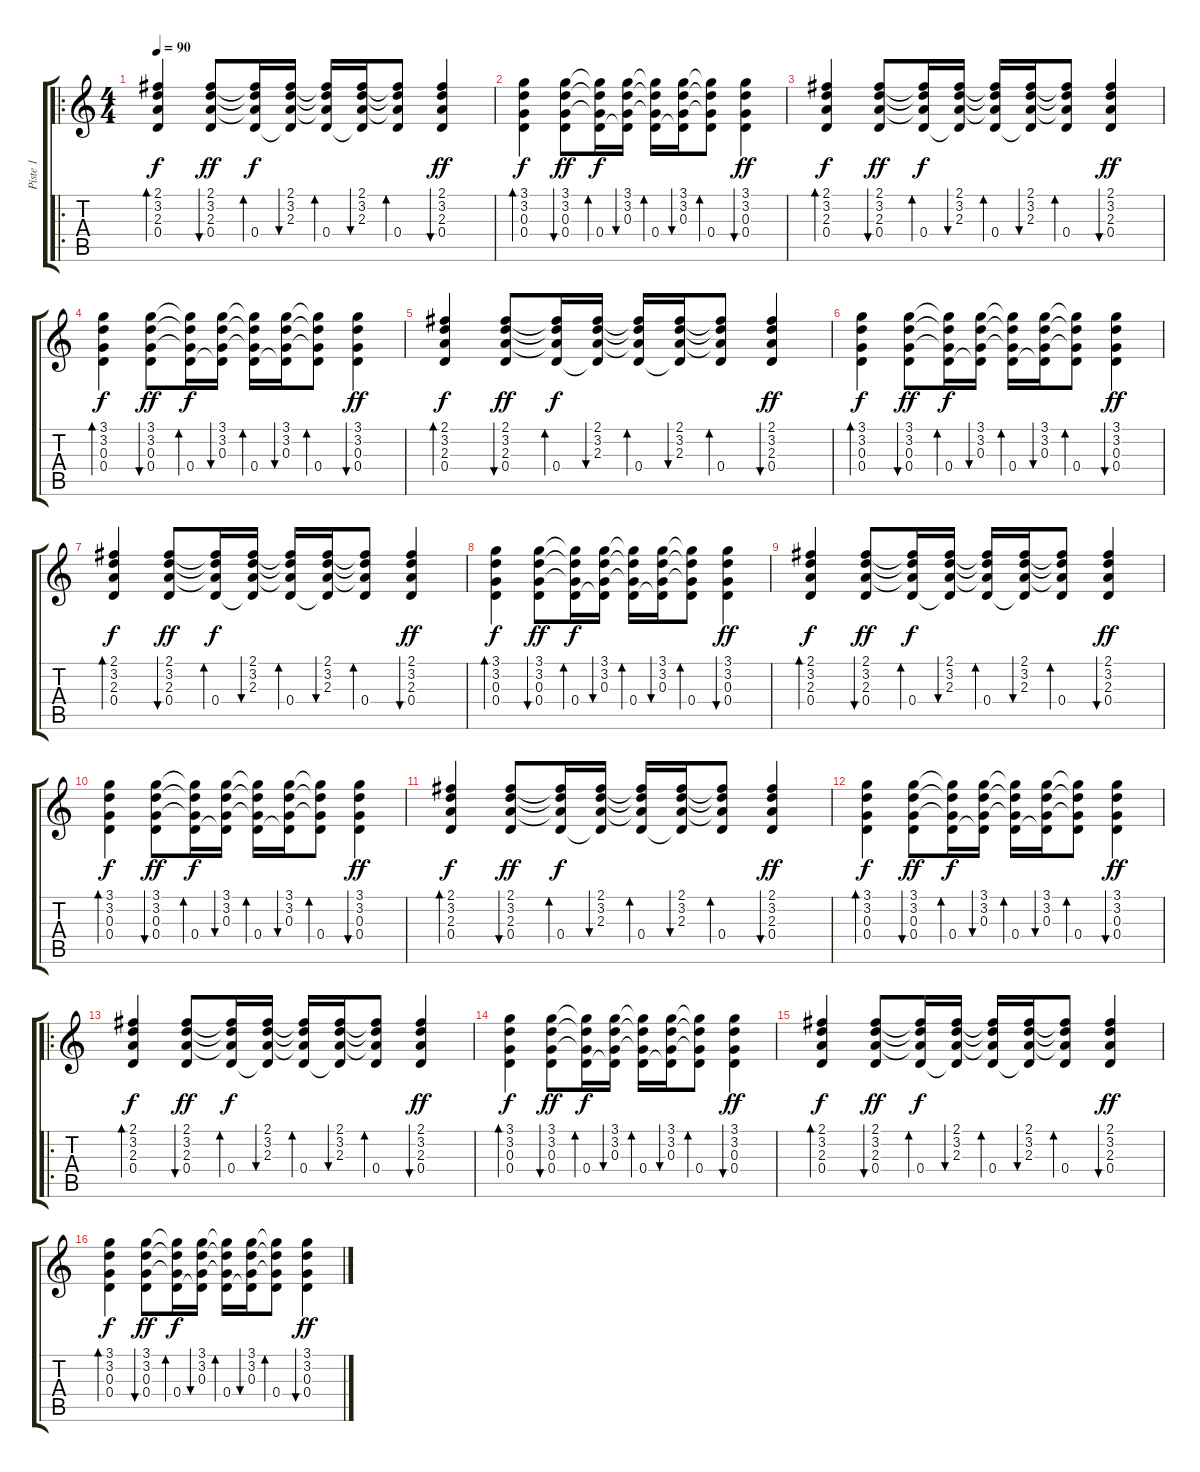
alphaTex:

\track ("Piste 1" "Piste 1") {instrument acousticguitarnylon}
\staff {score tabs}
\tuning (E4 B3 G3 D3 A2 E2) {hide}
\ro
\ts (4 4)
\tempo 90
\clef g2
\ks c
(2.1 3.2 2.3 0.4).4{bd 60 dy f instrument acousticguitarnylon} (2.1 3.2 2.3 0.4).8{bu 60 dy ff} (2.1{t} 3.2{t} 2.3{t} 0.4).16{bd 60 dy f} (2.1 3.2 2.3 0.4{t}).16{bu 60} (2.1{t} 3.2{t} 2.3{t} 0.4).16{bd 60} (2.1 3.2 2.3 0.4{t}).16{bu 60} (2.1{t} 3.2{t} 2.3{t} 0.4).8{bd 60} (2.1 3.2 2.3 0.4).4{bu 60 dy ff} |
(3.1 3.2 0.3 0.4).4{bd 60 dy f} (3.1 3.2 0.3 0.4).8{bu 60 dy ff} (3.1{t} 3.2{t} 0.3{t} 0.4).16{bd 60 dy f} (3.1 3.2 0.3 0.4{t}).16{bu 60} (3.1{t} 3.2{t} 0.3{t} 0.4).16{bd 60} (3.1 3.2 0.3 0.4{t}).16{bu 60} (3.1{t} 3.2{t} 0.3{t} 0.4).8{bd 60} (3.1 3.2 0.3 0.4).4{bu 60 dy ff} |
(2.1 3.2 2.3 0.4).4{bd 60 dy f} (2.1 3.2 2.3 0.4).8{bu 60 dy ff} (2.1{t} 3.2{t} 2.3{t} 0.4).16{bd 60 dy f} (2.1 3.2 2.3 0.4{t}).16{bu 60} (2.1{t} 3.2{t} 2.3{t} 0.4).16{bd 60} (2.1 3.2 2.3 0.4{t}).16{bu 60} (2.1{t} 3.2{t} 2.3{t} 0.4).8{bd 60} (2.1 3.2 2.3 0.4).4{bu 60 dy ff} |
(3.1 3.2 0.3 0.4).4{bd 60 dy f} (3.1 3.2 0.3 0.4).8{bu 60 dy ff} (3.1{t} 3.2{t} 0.3{t} 0.4).16{bd 60 dy f} (3.1 3.2 0.3 0.4{t}).16{bu 60} (3.1{t} 3.2{t} 0.3{t} 0.4).16{bd 60} (3.1 3.2 0.3 0.4{t}).16{bu 60} (3.1{t} 3.2{t} 0.3{t} 0.4).8{bd 60} (3.1 3.2 0.3 0.4).4{bu 60 dy ff} |
(2.1 3.2 2.3 0.4).4{bd 60 dy f} (2.1 3.2 2.3 0.4).8{bu 60 dy ff} (2.1{t} 3.2{t} 2.3{t} 0.4).16{bd 60 dy f} (2.1 3.2 2.3 0.4{t}).16{bu 60} (2.1{t} 3.2{t} 2.3{t} 0.4).16{bd 60} (2.1 3.2 2.3 0.4{t}).16{bu 60} (2.1{t} 3.2{t} 2.3{t} 0.4).8{bd 60} (2.1 3.2 2.3 0.4).4{bu 60 dy ff} |
(3.1 3.2 0.3 0.4).4{bd 60 dy f} (3.1 3.2 0.3 0.4).8{bu 60 dy ff} (3.1{t} 3.2{t} 0.3{t} 0.4).16{bd 60 dy f} (3.1 3.2 0.3 0.4{t}).16{bu 60} (3.1{t} 3.2{t} 0.3{t} 0.4).16{bd 60} (3.1 3.2 0.3 0.4{t}).16{bu 60} (3.1{t} 3.2{t} 0.3{t} 0.4).8{bd 60} (3.1 3.2 0.3 0.4).4{bu 60 dy ff} |
(2.1 3.2 2.3 0.4).4{bd 60 dy f} (2.1 3.2 2.3 0.4).8{bu 60 dy ff} (2.1{t} 3.2{t} 2.3{t} 0.4).16{bd 60 dy f} (2.1 3.2 2.3 0.4{t}).16{bu 60} (2.1{t} 3.2{t} 2.3{t} 0.4).16{bd 60} (2.1 3.2 2.3 0.4{t}).16{bu 60} (2.1{t} 3.2{t} 2.3{t} 0.4).8{bd 60} (2.1 3.2 2.3 0.4).4{bu 60 dy ff} |
(3.1 3.2 0.3 0.4).4{bd 60 dy f} (3.1 3.2 0.3 0.4).8{bu 60 dy ff} (3.1{t} 3.2{t} 0.3{t} 0.4).16{bd 60 dy f} (3.1 3.2 0.3 0.4{t}).16{bu 60} (3.1{t} 3.2{t} 0.3{t} 0.4).16{bd 60} (3.1 3.2 0.3 0.4{t}).16{bu 60} (3.1{t} 3.2{t} 0.3{t} 0.4).8{bd 60} (3.1 3.2 0.3 0.4).4{bu 60 dy ff} |
(2.1 3.2 2.3 0.4).4{bd 60 dy f} (2.1 3.2 2.3 0.4).8{bu 60 dy ff} (2.1{t} 3.2{t} 2.3{t} 0.4).16{bd 60 dy f} (2.1 3.2 2.3 0.4{t}).16{bu 60} (2.1{t} 3.2{t} 2.3{t} 0.4).16{bd 60} (2.1 3.2 2.3 0.4{t}).16{bu 60} (2.1{t} 3.2{t} 2.3{t} 0.4).8{bd 60} (2.1 3.2 2.3 0.4).4{bu 60 dy ff} |
(3.1 3.2 0.3 0.4).4{bd 60 dy f} (3.1 3.2 0.3 0.4).8{bu 60 dy ff} (3.1{t} 3.2{t} 0.3{t} 0.4).16{bd 60 dy f} (3.1 3.2 0.3 0.4{t}).16{bu 60} (3.1{t} 3.2{t} 0.3{t} 0.4).16{bd 60} (3.1 3.2 0.3 0.4{t}).16{bu 60} (3.1{t} 3.2{t} 0.3{t} 0.4).8{bd 60} (3.1 3.2 0.3 0.4).4{bu 60 dy ff} |
(2.1 3.2 2.3 0.4).4{bd 60 dy f} (2.1 3.2 2.3 0.4).8{bu 60 dy ff} (2.1{t} 3.2{t} 2.3{t} 0.4).16{bd 60 dy f} (2.1 3.2 2.3 0.4{t}).16{bu 60} (2.1{t} 3.2{t} 2.3{t} 0.4).16{bd 60} (2.1 3.2 2.3 0.4{t}).16{bu 60} (2.1{t} 3.2{t} 2.3{t} 0.4).8{bd 60} (2.1 3.2 2.3 0.4).4{bu 60 dy ff} |
(3.1 3.2 0.3 0.4).4{bd 60 dy f} (3.1 3.2 0.3 0.4).8{bu 60 dy ff} (3.1{t} 3.2{t} 0.3{t} 0.4).16{bd 60 dy f} (3.1 3.2 0.3 0.4{t}).16{bu 60} (3.1{t} 3.2{t} 0.3{t} 0.4).16{bd 60} (3.1 3.2 0.3 0.4{t}).16{bu 60} (3.1{t} 3.2{t} 0.3{t} 0.4).8{bd 60} (3.1 3.2 0.3 0.4).4{bu 60 dy ff} |
\ro
(2.1 3.2 2.3 0.4).4{bd 60 dy f} (2.1 3.2 2.3 0.4).8{bu 60 dy ff} (2.1{t} 3.2{t} 2.3{t} 0.4).16{bd 60 dy f} (2.1 3.2 2.3 0.4{t}).16{bu 60} (2.1{t} 3.2{t} 2.3{t} 0.4).16{bd 60} (2.1 3.2 2.3 0.4{t}).16{bu 60} (2.1{t} 3.2{t} 2.3{t} 0.4).8{bd 60} (2.1 3.2 2.3 0.4).4{bu 60 dy ff} |
(3.1 3.2 0.3 0.4).4{bd 60 dy f} (3.1 3.2 0.3 0.4).8{bu 60 dy ff} (3.1{t} 3.2{t} 0.3{t} 0.4).16{bd 60 dy f} (3.1 3.2 0.3 0.4{t}).16{bu 60} (3.1{t} 3.2{t} 0.3{t} 0.4).16{bd 60} (3.1 3.2 0.3 0.4{t}).16{bu 60} (3.1{t} 3.2{t} 0.3{t} 0.4).8{bd 60} (3.1 3.2 0.3 0.4).4{bu 60 dy ff} |
(2.1 3.2 2.3 0.4).4{bd 60 dy f} (2.1 3.2 2.3 0.4).8{bu 60 dy ff} (2.1{t} 3.2{t} 2.3{t} 0.4).16{bd 60 dy f} (2.1 3.2 2.3 0.4{t}).16{bu 60} (2.1{t} 3.2{t} 2.3{t} 0.4).16{bd 60} (2.1 3.2 2.3 0.4{t}).16{bu 60} (2.1{t} 3.2{t} 2.3{t} 0.4).8{bd 60} (2.1 3.2 2.3 0.4).4{bu 60 dy ff} |
(3.1 3.2 0.3 0.4).4{bd 60 dy f} (3.1 3.2 0.3 0.4).8{bu 60 dy ff} (3.1{t} 3.2{t} 0.3{t} 0.4).16{bd 60 dy f} (3.1 3.2 0.3 0.4{t}).16{bu 60} (3.1{t} 3.2{t} 0.3{t} 0.4).16{bd 60} (3.1 3.2 0.3 0.4{t}).16{bu 60} (3.1{t} 3.2{t} 0.3{t} 0.4).8{bd 60} (3.1 3.2 0.3 0.4).4{bu 60 dy ff}
